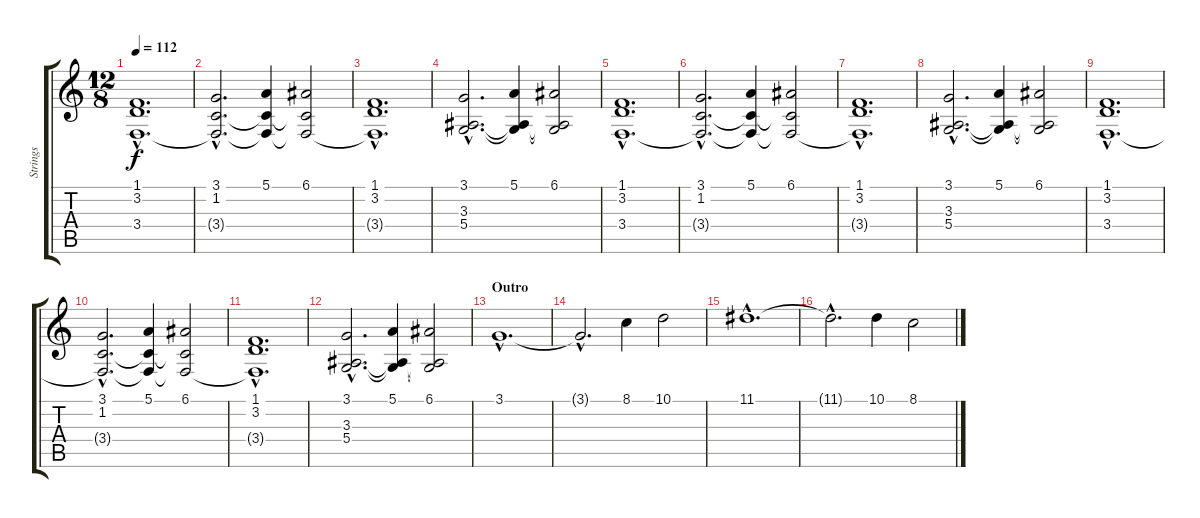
\track ("Strings" "Strings") {instrument stringensemble2}
\staff {score tabs}
\tuning (E4 B3 G3 D3 A2 E2) {hide}
\ts (12 8)
\tempo 112
\clef g2
\ks c
(1.1{hac} 3.2{hac} 3.4{hac}).1{d dy f} |
(3.1{hac} 1.2{hac} 3.4{hac t}).2{d} (5.1 1.2{t} 3.4{t}).4 (6.1 1.2{t} 3.4{t}).2 |
(1.1{hac} 3.2{hac} 3.4{hac t}).1{d} |
(3.1{hac} 3.3{hac} 5.4{hac}).2{d} (5.1 3.3{t} 5.4{t}).4 (6.1 3.3{t} 5.4{t}).2 |
(1.1{hac} 3.2{hac} 3.4{hac}).1{d} |
(3.1{hac} 1.2{hac} 3.4{hac t}).2{d} (5.1 1.2{t} 3.4{t}).4 (6.1 1.2{t} 3.4{t}).2 |
(1.1{hac} 3.2{hac} 3.4{hac t}).1{d} |
(3.1{hac} 3.3{hac} 5.4{hac}).2{d} (5.1 3.3{t} 5.4{t}).4 (6.1 3.3{t} 5.4{t}).2 |
(1.1{hac} 3.2{hac} 3.4{hac}).1{d} |
(3.1{hac} 1.2{hac} 3.4{hac t}).2{d} (5.1 1.2{t} 3.4{t}).4 (6.1 1.2{t} 3.4{t}).2 |
(1.1{hac} 3.2{hac} 3.4{hac t}).1{d} |
(3.1{hac} 3.3{hac} 5.4{hac}).2{d} (5.1 3.3{t} 5.4{t}).4 (6.1 3.3{t} 5.4{t}).2 |
\section ("" "Outro")
3.1{hac}.1{d} |
3.1{hac t}.2{d} 8.1.4 10.1.2 |
11.1{hac}.1{d} |
11.1{hac t}.2{d} 10.1.4 8.1.2
